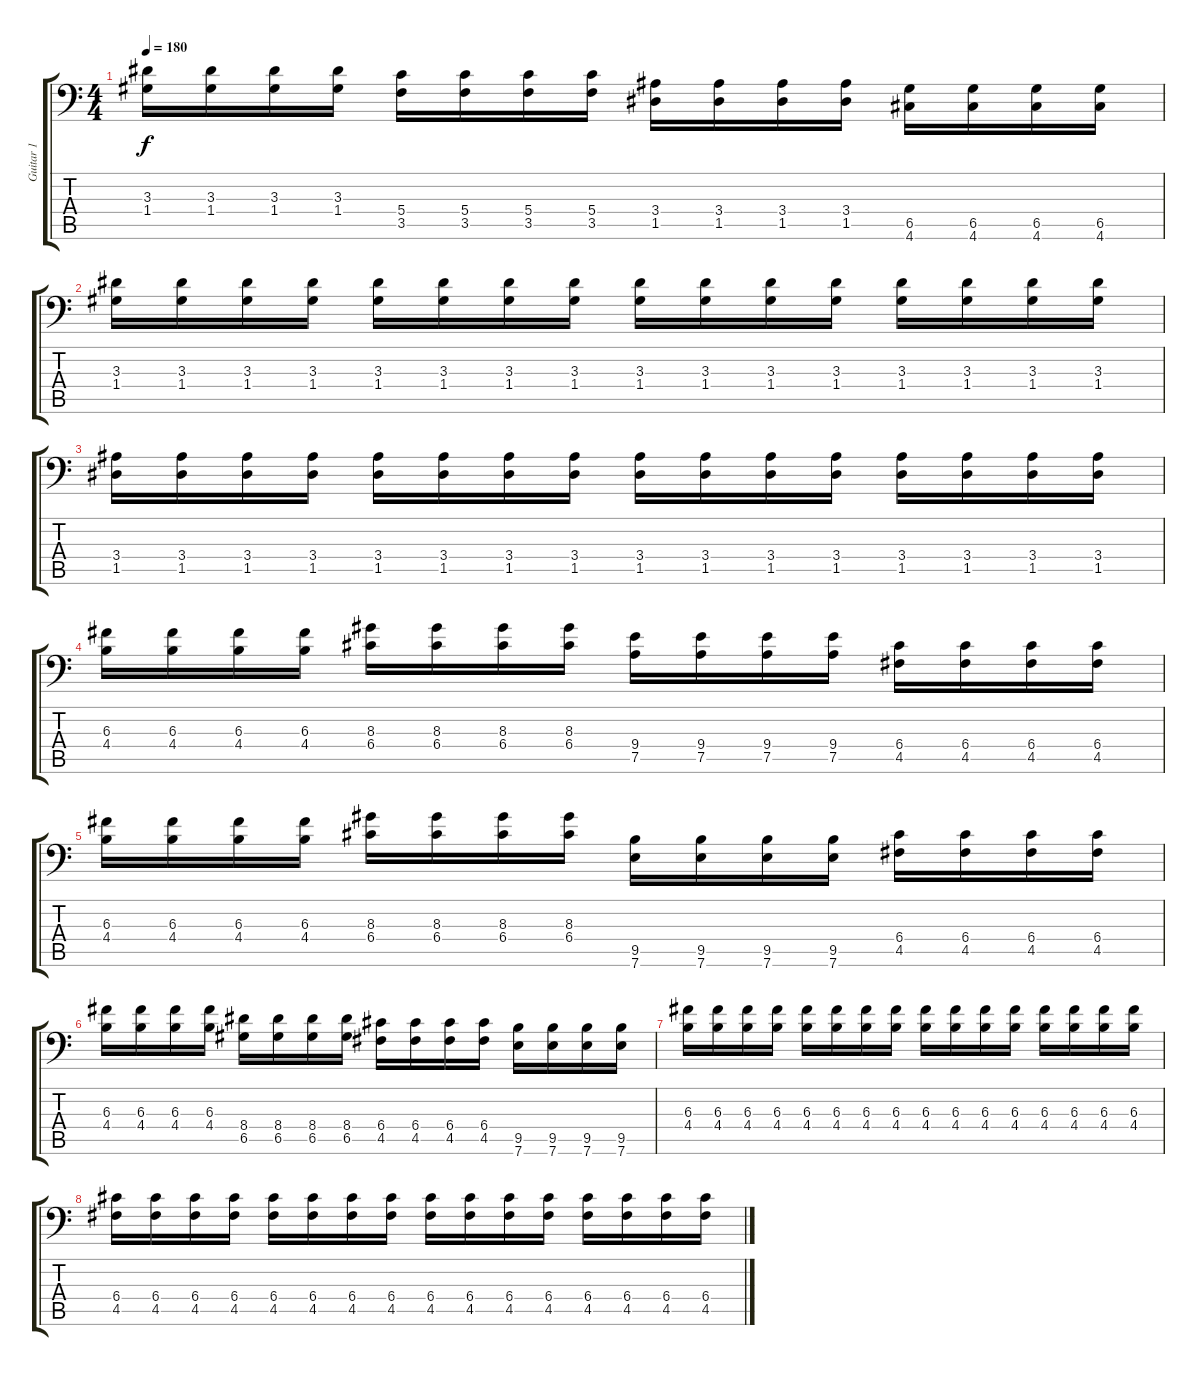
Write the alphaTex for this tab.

\track ("Guitar 1" "Guitar 1") {instrument overdrivenguitar}
\staff {score tabs}
\tuning (A3 E3 C3 G2 D2 A1) {hide}
\ts (4 4)
\tempo 180
\clef f4
\ks c
(3.3 1.4).16{dy f} (3.3 1.4).16 (3.3 1.4).16 (3.3 1.4).16 (5.4 3.5).16 (5.4 3.5).16 (5.4 3.5).16 (5.4 3.5).16 (3.4 1.5).16 (3.4 1.5).16 (3.4 1.5).16 (3.4 1.5).16 (6.5 4.6).16 (6.5 4.6).16 (6.5 4.6).16 (6.5 4.6).16 |
(3.3 1.4).16 (3.3 1.4).16 (3.3 1.4).16 (3.3 1.4).16 (3.3 1.4).16 (3.3 1.4).16 (3.3 1.4).16 (3.3 1.4).16 (3.3 1.4).16 (3.3 1.4).16 (3.3 1.4).16 (3.3 1.4).16 (3.3 1.4).16 (3.3 1.4).16 (3.3 1.4).16 (3.3 1.4).16 |
(3.4 1.5).16 (3.4 1.5).16 (3.4 1.5).16 (3.4 1.5).16 (3.4 1.5).16 (3.4 1.5).16 (3.4 1.5).16 (3.4 1.5).16 (3.4 1.5).16 (3.4 1.5).16 (3.4 1.5).16 (3.4 1.5).16 (3.4 1.5).16 (3.4 1.5).16 (3.4 1.5).16 (3.4 1.5).16 |
(6.3 4.4).16 (6.3 4.4).16 (6.3 4.4).16 (6.3 4.4).16 (8.3 6.4).16 (8.3 6.4).16 (8.3 6.4).16 (8.3 6.4).16 (9.4 7.5).16 (9.4 7.5).16 (9.4 7.5).16 (9.4 7.5).16 (6.4 4.5).16 (6.4 4.5).16 (6.4 4.5).16 (6.4 4.5).16 |
(6.3 4.4).16 (6.3 4.4).16 (6.3 4.4).16 (6.3 4.4).16 (8.3 6.4).16 (8.3 6.4).16 (8.3 6.4).16 (8.3 6.4).16 (9.5 7.6).16 (9.5 7.6).16 (9.5 7.6).16 (9.5 7.6).16 (6.4 4.5).16 (6.4 4.5).16 (6.4 4.5).16 (6.4 4.5).16 |
(6.3 4.4).16 (6.3 4.4).16 (6.3 4.4).16 (6.3 4.4).16 (8.4 6.5).16 (8.4 6.5).16 (8.4 6.5).16 (8.4 6.5).16 (6.4 4.5).16 (6.4 4.5).16 (6.4 4.5).16 (6.4 4.5).16 (9.5 7.6).16 (9.5 7.6).16 (9.5 7.6).16 (9.5 7.6).16 |
(6.3 4.4).16 (6.3 4.4).16 (6.3 4.4).16 (6.3 4.4).16 (6.3 4.4).16 (6.3 4.4).16 (6.3 4.4).16 (6.3 4.4).16 (6.3 4.4).16 (6.3 4.4).16 (6.3 4.4).16 (6.3 4.4).16 (6.3 4.4).16 (6.3 4.4).16 (6.3 4.4).16 (6.3 4.4).16 |
(6.4 4.5).16 (6.4 4.5).16 (6.4 4.5).16 (6.4 4.5).16 (6.4 4.5).16 (6.4 4.5).16 (6.4 4.5).16 (6.4 4.5).16 (6.4 4.5).16 (6.4 4.5).16 (6.4 4.5).16 (6.4 4.5).16 (6.4 4.5).16 (6.4 4.5).16 (6.4 4.5).16 (6.4 4.5).16
